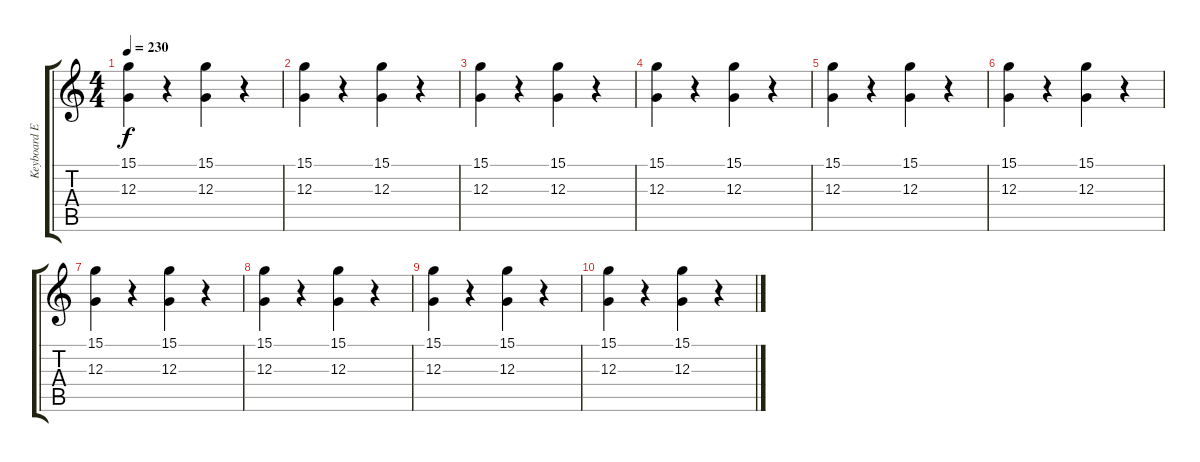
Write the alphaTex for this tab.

\track ("Keyboard Effect : Kotobuki Tsumugi - San" "Keyboard E") {instrument trumpet}
\staff {score tabs}
\tuning (E4 B3 G3 D3 A2 E2) {hide}
\ts (4 4)
\tempo 230
\clef g2
\ks c
(15.1 12.3).4{dy f} r.4 (15.1 12.3).4 r.4 |
(15.1 12.3).4 r.4 (15.1 12.3).4 r.4 |
(15.1 12.3).4 r.4 (15.1 12.3).4 r.4 |
(15.1 12.3).4 r.4 (15.1 12.3).4 r.4 |
(15.1 12.3).4 r.4 (15.1 12.3).4 r.4 |
(15.1 12.3).4 r.4 (15.1 12.3).4 r.4 |
(15.1 12.3).4 r.4 (15.1 12.3).4 r.4 |
(15.1 12.3).4 r.4 (15.1 12.3).4 r.4 |
(15.1 12.3).4 r.4 (15.1 12.3).4 r.4 |
(15.1 12.3).4 r.4 (15.1 12.3).4 r.4
